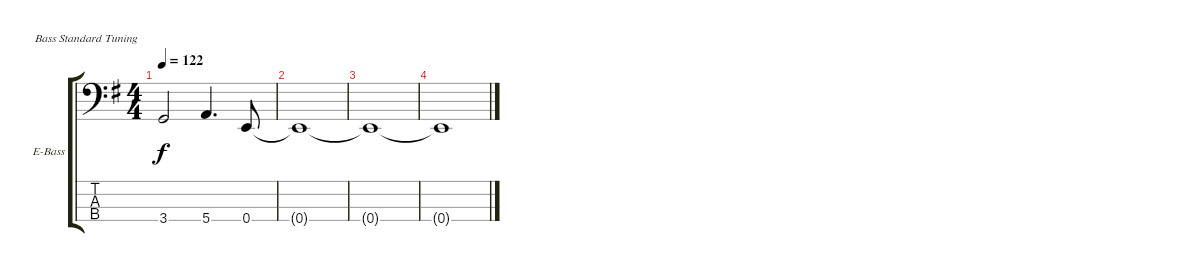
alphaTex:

\bracketExtendMode groupsimilarinstruments
\firstSystemTrackNameOrientation horizontal
\otherSystemsTrackNameOrientation horizontal
\track ("Bajo" "E-Bass") {instrument electricbassfinger}
\staff {score tabs}
\tuning (G2 D2 A1 E1)
\ts (4 4)
\tempo 122
\clef f4
\ks g
3.4.2{dy f} 5.4.4{d} 0.4.8 |
0.4{t}.1 |
0.4{t}.1 |
0.4{t}.1
